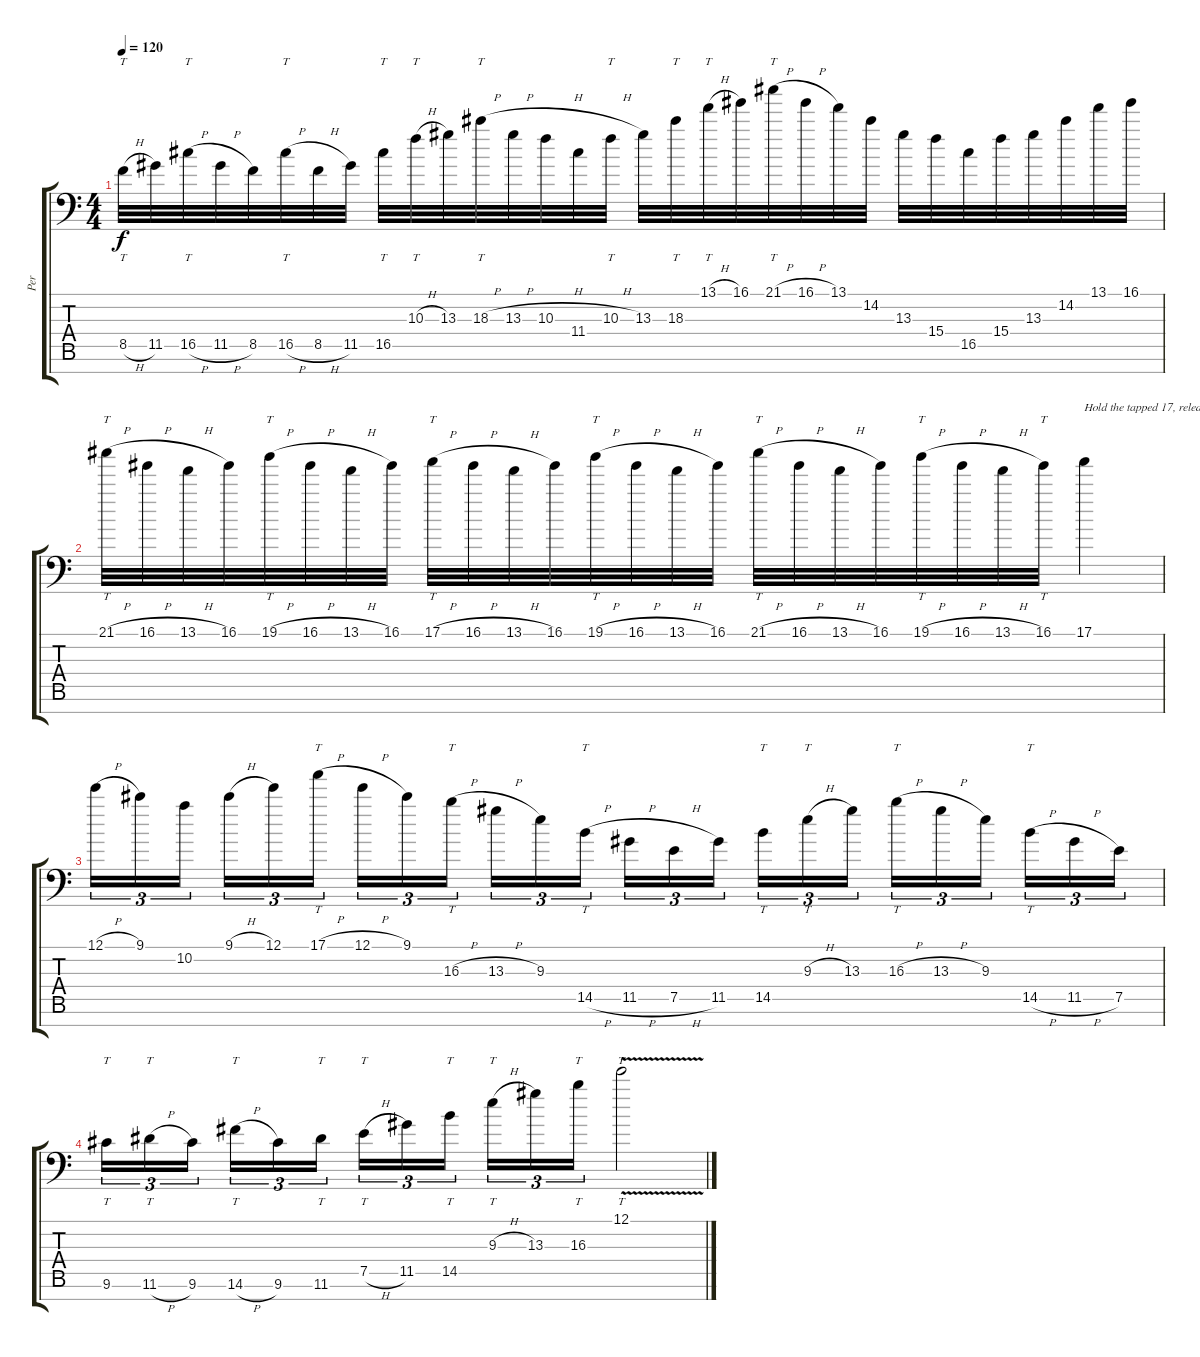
\track ("Per" "Per") {instrument distortionguitar}
\staff {score tabs}
\tuning (E4 B3 G3 D3 A2 E2 A1) {hide}
\ts (4 4)
\tempo 120
\clef f4
\ks c
8.5{h}.32{tt dy f} 11.5.32 16.5{h}.32{tt} 11.5{h}.32 8.5.32 16.5{h}.32{tt} 8.5{h}.32 11.5.32 16.5.32{tt} 10.3{h}.32{tt} 13.3.32 18.3{h}.32{tt} 13.3{h}.32 10.3{h}.32 11.4.32 10.3{h}.32{tt} 13.3.32 18.3.32{tt} 13.1{h}.32{tt} 16.1.32 21.1{h}.32{tt} 16.1{h}.32 13.1.32 14.2.32 13.3.32 15.4.32 16.5.32 15.4.32 13.3.32 14.2.32 13.1.32 16.1.32 |
21.1{h}.32{tt} 16.1{h}.32 13.1{h}.32 16.1.32 19.1{h}.32{tt} 16.1{h}.32 13.1{h}.32 16.1.32 17.1{h}.32{tt} 16.1{h}.32 13.1{h}.32 16.1.32 19.1{h}.32{tt} 16.1{h}.32 13.1{h}.32 16.1.32 21.1{h}.32{tt} 16.1{h}.32 13.1{h}.32 16.1.32 19.1{h}.32{tt} 16.1{h}.32 13.1{h}.32 16.1.32{tt} 17.1.4{txt "Hold the tapped 17, release to start the new bar"} |
12.1{h}.16{tu (3 2)} 9.1.16{tu (3 2)} 10.2.16{tu (3 2)} 9.1{h}.16{tu (3 2)} 12.1.16{tu (3 2)} 17.1{h}.16{tt tu (3 2)} 12.1{h}.16{tu (3 2)} 9.1.16{tu (3 2)} 16.3{h}.16{tt tu (3 2)} 13.3{h}.16{tu (3 2)} 9.3.16{tu (3 2)} 14.5{h}.16{tt tu (3 2)} 11.5{h}.16{tu (3 2)} 7.5{h}.16{tu (3 2)} 11.5.16{tu (3 2)} 14.5.16{tt tu (3 2)} 9.3{h}.16{tt tu (3 2)} 13.3.16{tu (3 2)} 16.3{h}.16{tt tu (3 2)} 13.3{h}.16{tu (3 2)} 9.3.16{tu (3 2)} 14.5{h}.16{tt tu (3 2)} 11.5{h}.16{tu (3 2)} 7.5.16{tu (3 2)} |
9.6.16{tt tu (3 2)} 11.6{h}.16{tt tu (3 2)} 9.6.16{tu (3 2)} 14.6{h}.16{tt tu (3 2)} 9.6.16{tu (3 2)} 11.6.16{tt tu (3 2)} 7.5{h}.16{tt tu (3 2)} 11.5.16{tu (3 2)} 14.5.16{tt tu (3 2)} 9.3{h}.16{tt tu (3 2)} 13.3.16{tu (3 2)} 16.3.16{tt tu (3 2)} 12.1{v}.2{tt}
